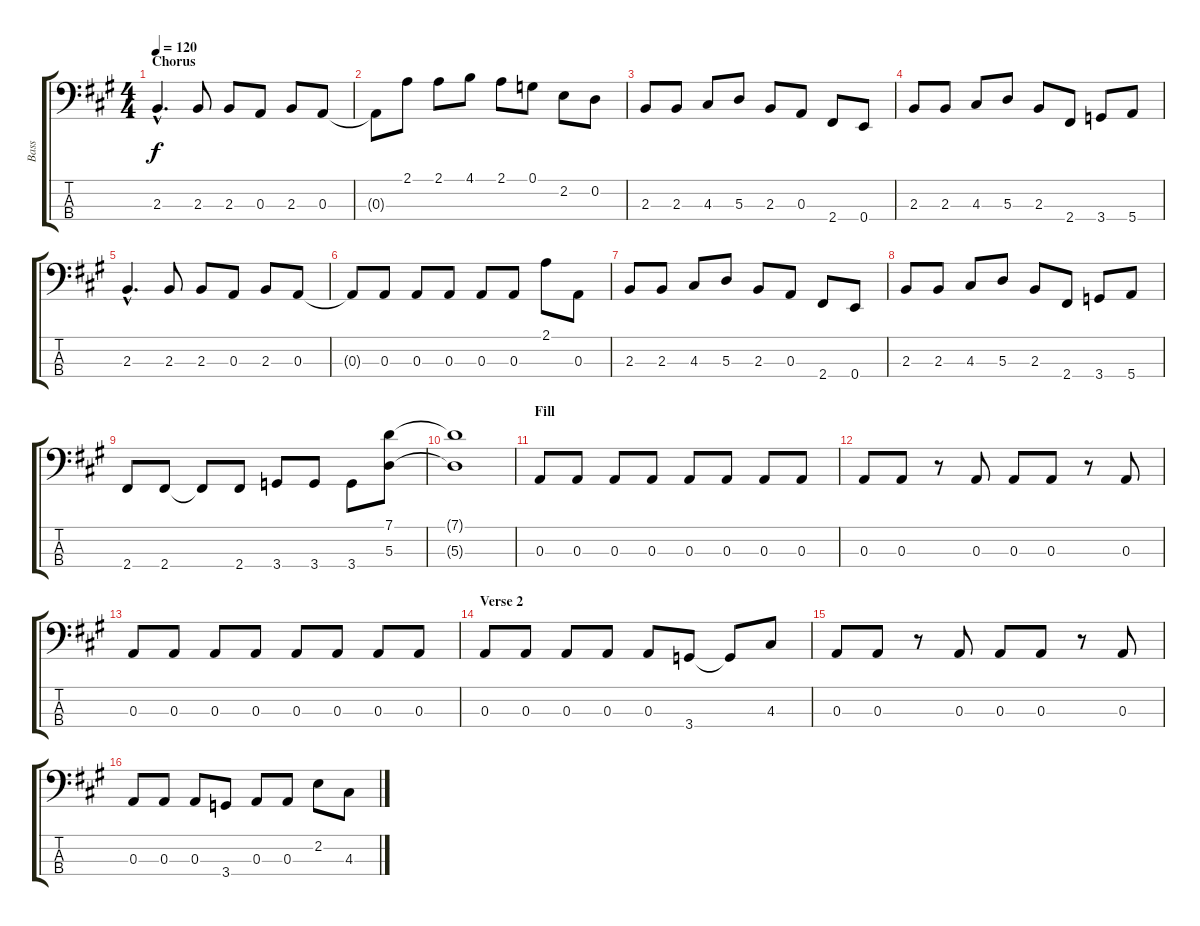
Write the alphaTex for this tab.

\track ("Bass" "Bass") {instrument electricbassfinger}
\staff {score tabs}
\tuning (G2 D2 A1 E1) {hide}
\ts (4 4)
\section ("" "Chorus")
\tempo 120
\clef f4
\ks a
2.3{hac}.4{d dy f} 2.3.8 2.3.8 0.3.8 2.3.8 0.3.8 |
0.3{t}.8 2.1.8 2.1.8 4.1.8 2.1.8 0.1.8 2.2.8 0.2.8 |
2.3.8 2.3.8 4.3.8 5.3.8 2.3.8 0.3.8 2.4.8 0.4.8 |
2.3.8 2.3.8 4.3.8 5.3.8 2.3.8 2.4.8 3.4.8 5.4.8 |
2.3{hac}.4{d} 2.3.8 2.3.8 0.3.8 2.3.8 0.3.8 |
0.3{t}.8 0.3.8 0.3.8 0.3.8 0.3.8 0.3.8 2.1.8 0.3.8 |
2.3.8 2.3.8 4.3.8 5.3.8 2.3.8 0.3.8 2.4.8 0.4.8 |
2.3.8 2.3.8 4.3.8 5.3.8 2.3.8 2.4.8 3.4.8 5.4.8 |
2.4.8 2.4.8 2.4{t}.8 2.4.8 3.4.8 3.4.8 3.4.8 (7.1 5.3).8 |
(7.1{t} 5.3{t}).1 |
\section ("" "Fill")
0.3.8{volume 13} 0.3.8 0.3.8 0.3.8 0.3.8 0.3.8 0.3.8 0.3.8 |
0.3.8 0.3.8 r.8 0.3.8 0.3.8 0.3.8 r.8 0.3.8 |
0.3.8 0.3.8 0.3.8 0.3.8 0.3.8 0.3.8 0.3.8 0.3.8 |
\section ("" "Verse 2")
0.3.8{volume 13} 0.3.8 0.3.8 0.3.8 0.3.8 3.4.8 3.4{t}.8 4.3.8 |
0.3.8 0.3.8 r.8 0.3.8 0.3.8 0.3.8 r.8 0.3.8 |
0.3.8 0.3.8 0.3.8 3.4.8 0.3.8 0.3.8 2.2.8 4.3.8
